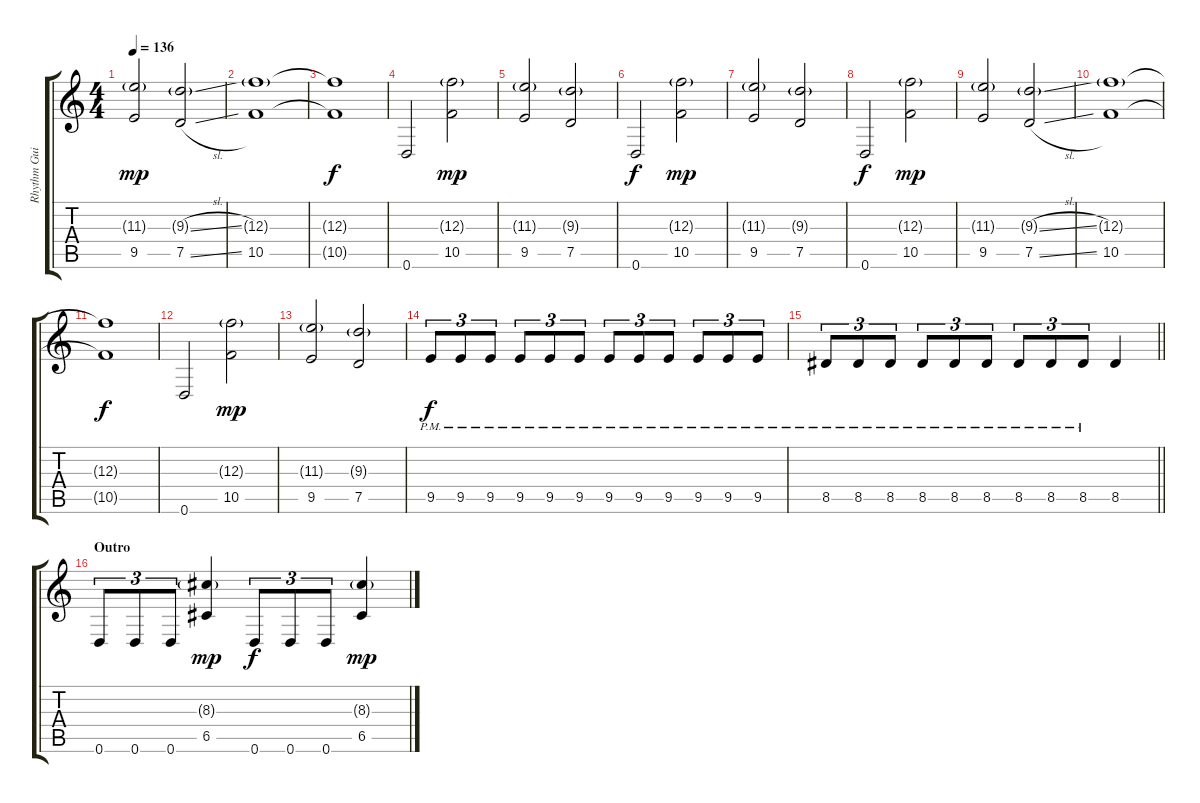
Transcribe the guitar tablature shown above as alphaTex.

\track ("Rhythm Guitar - Right" "Rhythm Gui") {instrument overdrivenguitar}
\staff {score tabs}
\tuning (D4 A3 F3 C3 G2 D2) {hide}
\ts (4 4)
\tempo 136
\clef g2
\ks c
(11.3{g} 9.5).2{dy mp} (9.3{sl g} 7.5{sl}).2 |
(12.3{g} 10.5).1{volume 0} |
(12.3{t} 10.5{t}).1{dy f} |
0.6.2{volume 13} (12.3{g} 10.5).2{dy mp} |
(11.3{g} 9.5).2 (9.3{g} 7.5).2 |
0.6.2{dy f} (12.3{g} 10.5).2{dy mp} |
(11.3{g} 9.5).2 (9.3{g} 7.5).2 |
0.6.2{dy f} (12.3{g} 10.5).2{dy mp} |
(11.3{g} 9.5).2 (9.3{sl g} 7.5{sl}).2 |
(12.3{g} 10.5).1{volume 0} |
(12.3{t} 10.5{t}).1{dy f} |
0.6.2{volume 13} (12.3{g} 10.5).2{dy mp} |
(11.3{g} 9.5).2 (9.3{g} 7.5).2 |
9.5{pm}.8{tu (3 2) dy f} 9.5{pm}.8{tu (3 2)} 9.5{pm}.8{tu (3 2)} 9.5{pm}.8{tu (3 2)} 9.5{pm}.8{tu (3 2)} 9.5{pm}.8{tu (3 2)} 9.5{pm}.8{tu (3 2)} 9.5{pm}.8{tu (3 2)} 9.5{pm}.8{tu (3 2)} 9.5{pm}.8{tu (3 2)} 9.5{pm}.8{tu (3 2)} 9.5{pm}.8{tu (3 2)} |
\barLineRight lightlight
8.5{pm}.8{tu (3 2)} 8.5{pm}.8{tu (3 2)} 8.5{pm}.8{tu (3 2)} 8.5{pm}.8{tu (3 2)} 8.5{pm}.8{tu (3 2)} 8.5{pm}.8{tu (3 2)} 8.5{pm}.8{tu (3 2)} 8.5{pm}.8{tu (3 2)} 8.5{pm}.8{tu (3 2)} 8.5.4 |
\section ("" "Outro")
0.6.8{tu (3 2)} 0.6.8{tu (3 2)} 0.6.8{tu (3 2)} (8.3{g} 6.5).4{dy mp} 0.6.8{tu (3 2) dy f} 0.6.8{tu (3 2)} 0.6.8{tu (3 2)} (8.3{g} 6.5).4{dy mp}
